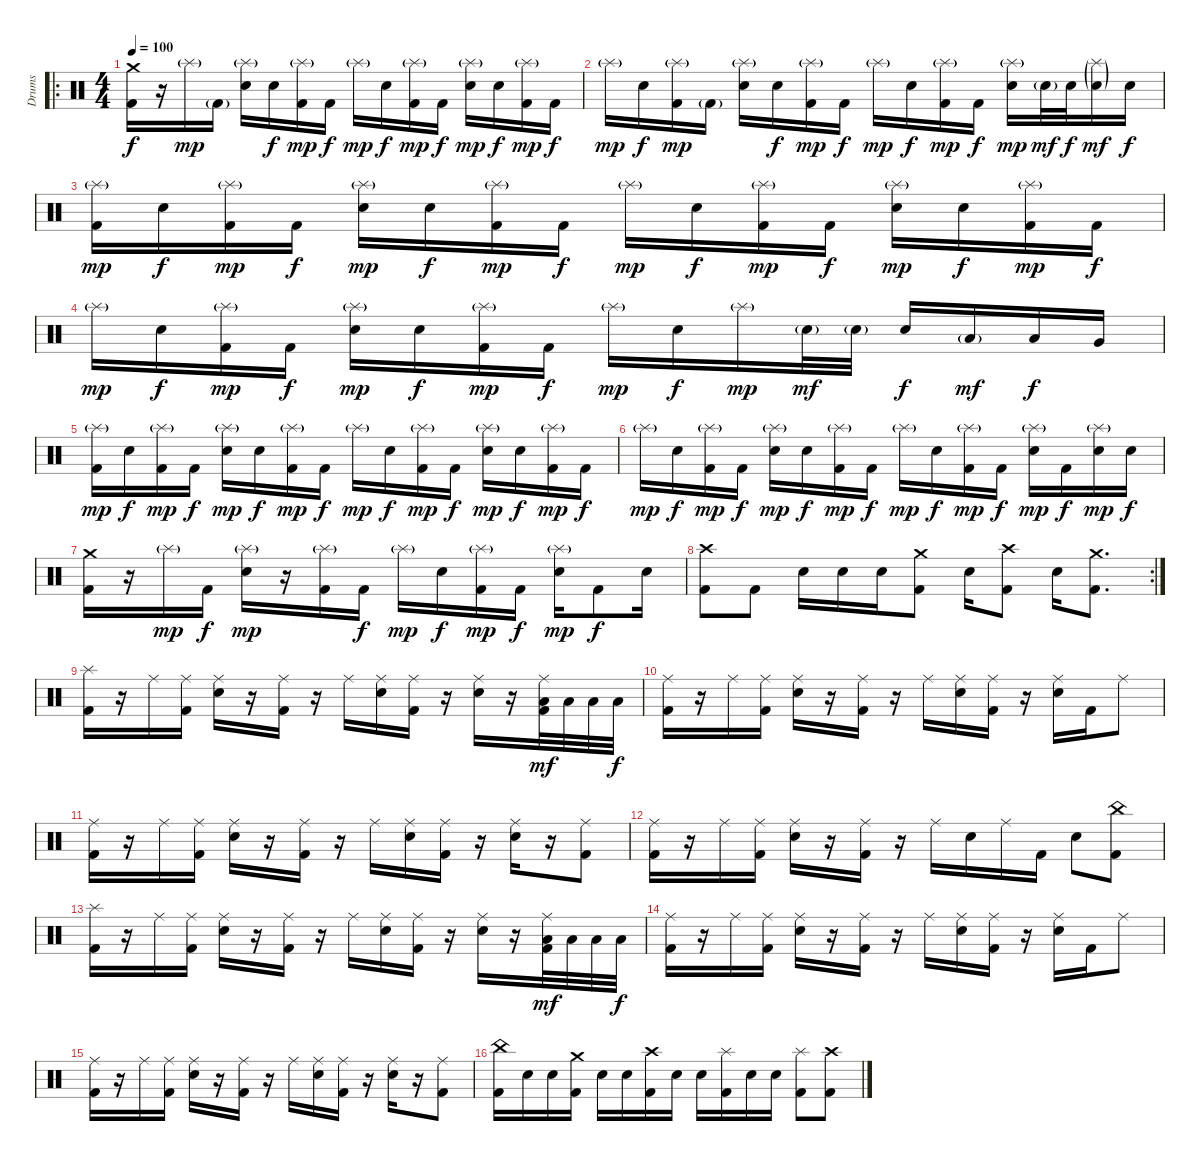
\track ("Drums" "Drums") {instrument percussion}
\staff {score}
\articulation defaults
\ro
\ts (4 4)
\tempo 100
\clef neutral
\ks c
("Crash medium (hit)" "Kick (hit) 2").16{dy f} r.16 "Splash (hit)"{g}.16{dy mp} "Kick (hit) 2"{g}.16 ("Splash (hit)"{g} "Electric Snare (hit)").16 "Electric Snare (hit)".16{dy f} ("Splash (hit)"{g} "Kick (hit) 2").16{dy mp} "Kick (hit) 2".16{dy f} "Splash (hit)"{g}.16{dy mp} "Electric Snare (hit)".16{dy f} ("Splash (hit)"{g} "Kick (hit) 2").16{dy mp} "Kick (hit) 2".16{dy f} ("Splash (hit)"{g} "Electric Snare (hit)").16{dy mp} "Electric Snare (hit)".16{dy f} ("Splash (hit)"{g} "Kick (hit) 2").16{dy mp} "Kick (hit) 2".16{dy f} |
"Splash (hit)"{g}.16{dy mp} "Electric Snare (hit)".16{dy f} ("Splash (hit)"{g} "Kick (hit) 2").16{dy mp} "Kick (hit) 2"{g}.16 ("Splash (hit)"{g} "Electric Snare (hit)").16 "Electric Snare (hit)".16{dy f} ("Splash (hit)"{g} "Kick (hit) 2").16{dy mp} "Kick (hit) 2".16{dy f} "Splash (hit)"{g}.16{dy mp} "Electric Snare (hit)".16{dy f} ("Splash (hit)"{g} "Kick (hit) 2").16{dy mp} "Kick (hit) 2".16{dy f} ("Splash (hit)"{g} "Electric Snare (hit)").16{dy mp} "Electric Snare (hit)"{g}.32{dy mf} "Electric Snare (hit)".32{dy f} ("Splash (hit)"{g} "Electric Snare (hit)"{g}).16{dy mf} "Electric Snare (hit)".16{dy f} |
("Splash (hit)"{g} "Kick (hit) 2").16{dy mp} "Electric Snare (hit)".16{dy f} ("Splash (hit)"{g} "Kick (hit) 2").16{dy mp} "Kick (hit) 2".16{dy f} ("Splash (hit)"{g} "Electric Snare (hit)").16{dy mp} "Electric Snare (hit)".16{dy f} ("Splash (hit)"{g} "Kick (hit) 2").16{dy mp} "Kick (hit) 2".16{dy f} "Splash (hit)"{g}.16{dy mp} "Electric Snare (hit)".16{dy f} ("Splash (hit)"{g} "Kick (hit) 2").16{dy mp} "Kick (hit) 2".16{dy f} ("Splash (hit)"{g} "Electric Snare (hit)").16{dy mp} "Electric Snare (hit)".16{dy f} ("Splash (hit)"{g} "Kick (hit) 2").16{dy mp} "Kick (hit) 2".16{dy f} |
"Splash (hit)"{g}.16{dy mp} "Electric Snare (hit)".16{dy f} ("Splash (hit)"{g} "Kick (hit) 2").16{dy mp} "Kick (hit) 2".16{dy f} ("Splash (hit)"{g} "Electric Snare (hit)").16{dy mp} "Electric Snare (hit)".16{dy f} ("Splash (hit)"{g} "Kick (hit) 2").16{dy mp} "Kick (hit) 2".16{dy f} "Splash (hit)"{g}.16{dy mp} "Electric Snare (hit)".16{dy f} "Splash (hit)"{g}.16{dy mp} "Electric Snare (hit)"{g}.32{dy mf} "Electric Snare (hit)"{g}.32 "Electric Snare (hit)".16{dy f} "Low Tom (hit)"{g}.16{dy mf} "Low Tom (hit)".16{dy f} "Very Low Tom (hit)".16 |
("Splash (hit)"{g} "Kick (hit) 2").16{dy mp} "Electric Snare (hit)".16{dy f} ("Splash (hit)"{g} "Kick (hit) 2").16{dy mp} "Kick (hit) 2".16{dy f} ("Splash (hit)"{g} "Electric Snare (hit)").16{dy mp} "Electric Snare (hit)".16{dy f} ("Splash (hit)"{g} "Kick (hit) 2").16{dy mp} "Kick (hit) 2".16{dy f} "Splash (hit)"{g}.16{dy mp} "Electric Snare (hit)".16{dy f} ("Splash (hit)"{g} "Kick (hit) 2").16{dy mp} "Kick (hit) 2".16{dy f} ("Splash (hit)"{g} "Electric Snare (hit)").16{dy mp} "Electric Snare (hit)".16{dy f} ("Splash (hit)"{g} "Kick (hit) 2").16{dy mp} "Kick (hit) 2".16{dy f} |
"Splash (hit)"{g}.16{dy mp} "Electric Snare (hit)".16{dy f} ("Splash (hit)"{g} "Kick (hit) 2").16{dy mp} "Kick (hit) 2".16{dy f} ("Splash (hit)"{g} "Electric Snare (hit)").16{dy mp} "Electric Snare (hit)".16{dy f} ("Splash (hit)"{g} "Kick (hit) 2").16{dy mp} "Kick (hit) 2".16{dy f} "Splash (hit)"{g}.16{dy mp} "Electric Snare (hit)".16{dy f} ("Splash (hit)"{g} "Kick (hit) 2").16{dy mp} "Kick (hit) 2".16{dy f} ("Splash (hit)"{g} "Electric Snare (hit)").16{dy mp} "Kick (hit) 2".16{dy f} ("Splash (hit)"{g} "Electric Snare (hit)").16{dy mp} "Electric Snare (hit)".16{dy f} |
("Crash medium (hit)" "Kick (hit) 2").16 r.16 "Splash (hit)"{g}.16{dy mp} "Kick (hit) 2".16{dy f} ("Splash (hit)"{g} "Electric Snare (hit)").16{dy mp} r.16 ("Splash (hit)"{g} "Kick (hit) 2").16 "Kick (hit) 2".16{dy f} "Splash (hit)"{g}.16{dy mp} "Electric Snare (hit)".16{dy f} ("Splash (hit)"{g} "Kick (hit) 2").16{dy mp} "Kick (hit) 2".16{dy f} ("Splash (hit)"{g} "Electric Snare (hit)").16{dy mp} "Kick (hit) 2".8{dy f} "Electric Snare (hit)".16 |
\rc 2
("Crash high (hit)" "Kick (hit) 2").8 "Kick (hit) 2".8 "Electric Snare (hit)".16 "Electric Snare (hit)".16 "Electric Snare (hit)".16 ("Crash medium (hit)" "Kick (hit) 2").8 "Electric Snare (hit)".16 ("Crash high (hit)" "Kick (hit) 2").8 "Electric Snare (hit)".16 ("Crash medium (hit)" "Kick (hit) 2").8{d} |
("Splash (hit)" "Kick (hit) 2").16 r.16 "Ride (middle)".16 ("Ride (middle)" "Kick (hit) 2").16 ("Ride (middle)" "Electric Snare (hit)").16 r.16 ("Ride (middle)" "Kick (hit) 2").16 r.16 "Ride (middle)".16 ("Ride (middle)" "Electric Snare (hit)").16 ("Ride (middle)" "Kick (hit) 2").16 r.16 ("Ride (middle)" "Electric Snare (hit)").16 r.16 ("Ride (middle)" "Low Floor Tom (hit)" "Kick (hit) 2").32{dy mf} "Low Floor Tom (hit)".32 "Low Floor Tom (hit)".32 "Low Floor Tom (hit)".32{dy f} |
("Ride (middle)" "Kick (hit) 2").16 r.16 "Ride (middle)".16 ("Ride (middle)" "Kick (hit) 2").16 ("Ride (middle)" "Electric Snare (hit)").16 r.16 ("Ride (middle)" "Kick (hit) 2").16 r.16 "Ride (middle)".16 ("Ride (middle)" "Electric Snare (hit)").16 ("Ride (middle)" "Kick (hit) 2").16 r.16 ("Ride (middle)" "Electric Snare (hit)").16 "Kick (hit) 2".16 "Ride (middle)".8 |
("Ride (middle)" "Kick (hit) 2").16 r.16 "Ride (middle)".16 ("Ride (middle)" "Kick (hit) 2").16 ("Ride (middle)" "Electric Snare (hit)").16 r.16 ("Ride (middle)" "Kick (hit) 2").16 r.16 "Ride (middle)".16 ("Ride (middle)" "Electric Snare (hit)").16 ("Ride (middle)" "Kick (hit) 2").16 r.16 ("Ride (middle)" "Electric Snare (hit)").16 r.16 ("Ride (middle)" "Kick (hit) 2").8 |
("Ride (middle)" "Kick (hit) 2").16 r.16 "Ride (middle)".16 ("Ride (middle)" "Kick (hit) 2").16 ("Ride (middle)" "Electric Snare (hit)").16 r.16 ("Ride (middle)" "Kick (hit) 2").16 r.16 "Ride (middle)".16 "Electric Snare (hit)".16 "Ride (middle)".16 "Kick (hit) 2".16 "Electric Snare (hit)".8 ("China (hit)" "Kick (hit) 2").8 |
("Splash (hit)" "Kick (hit) 2").16 r.16 "Ride (middle)".16 ("Ride (middle)" "Kick (hit) 2").16 ("Ride (middle)" "Electric Snare (hit)").16 r.16 ("Ride (middle)" "Kick (hit) 2").16 r.16 "Ride (middle)".16 ("Ride (middle)" "Electric Snare (hit)").16 ("Ride (middle)" "Kick (hit) 2").16 r.16 ("Ride (middle)" "Electric Snare (hit)").16 r.16 ("Ride (middle)" "Low Floor Tom (hit)" "Kick (hit) 2").32{dy mf} "Low Floor Tom (hit)".32 "Low Floor Tom (hit)".32 "Low Floor Tom (hit)".32{dy f} |
("Ride (middle)" "Kick (hit) 2").16 r.16 "Ride (middle)".16 ("Ride (middle)" "Kick (hit) 2").16 ("Ride (middle)" "Electric Snare (hit)").16 r.16 ("Ride (middle)" "Kick (hit) 2").16 r.16 "Ride (middle)".16 ("Ride (middle)" "Electric Snare (hit)").16 ("Ride (middle)" "Kick (hit) 2").16 r.16 ("Ride (middle)" "Electric Snare (hit)").16 "Kick (hit) 2".16 "Ride (middle)".8 |
("Ride (middle)" "Kick (hit) 2").16 r.16 "Ride (middle)".16 ("Ride (middle)" "Kick (hit) 2").16 ("Ride (middle)" "Electric Snare (hit)").16 r.16 ("Ride (middle)" "Kick (hit) 2").16 r.16 "Ride (middle)".16 ("Ride (middle)" "Electric Snare (hit)").16 ("Ride (middle)" "Kick (hit) 2").16 r.16 ("Ride (middle)" "Electric Snare (hit)").16 r.16 ("Ride (middle)" "Kick (hit) 2").8 |
("China (hit)" "Kick (hit) 2").16 "Electric Snare (hit)".16 "Electric Snare (hit)".16 ("Crash medium (hit)" "Kick (hit) 2").16 "Electric Snare (hit)".16 "Electric Snare (hit)".16 ("Crash high (hit)" "Kick (hit) 2").16 "Electric Snare (hit)".16 "Electric Snare (hit)".16 ("Splash (hit)" "Kick (hit) 2").16 "Electric Snare (hit)".16 "Electric Snare (hit)".16 ("Splash (hit)" "Kick (hit) 2").8 ("Crash high (hit)" "Kick (hit) 2").8
